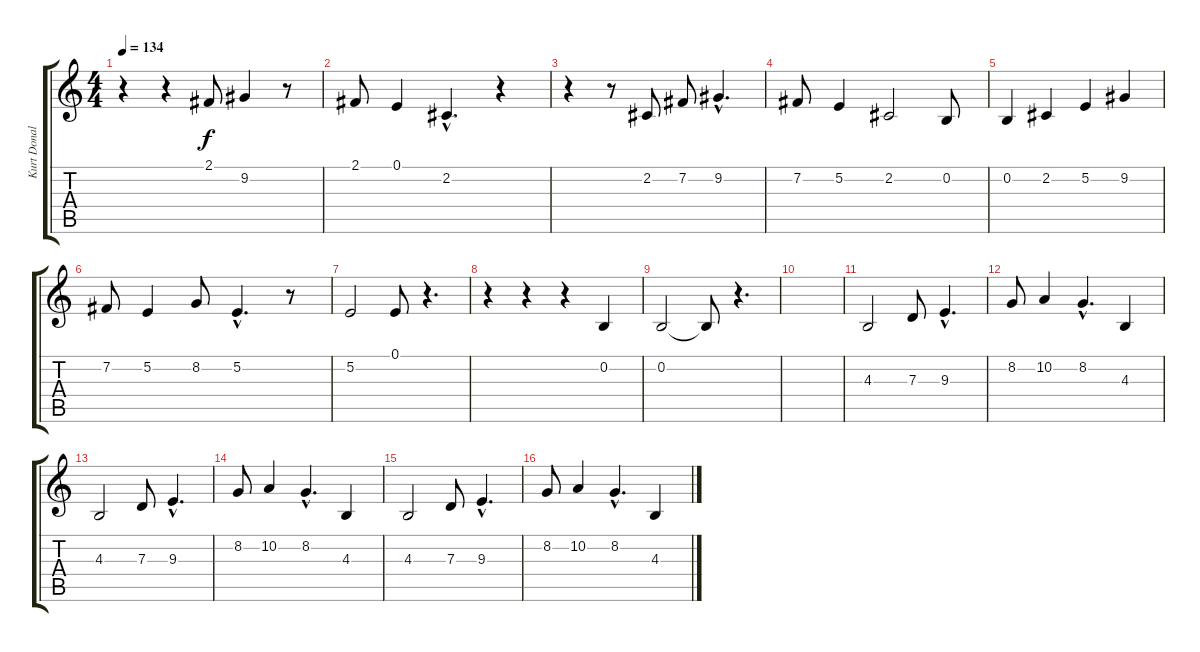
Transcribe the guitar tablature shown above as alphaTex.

\track ("Kurt Donald Cobain (Voix)" "Kurt Donal") {instrument trumpet}
\staff {score tabs}
\tuning (E4 B3 G3 D3 A2 E2) {hide}
\ts (4 4)
\tempo 134
\clef g2
\ks c
r.4{dy f} r.4 2.1.8 9.2.4 r.8 |
2.1.8 0.1.4 2.2{hac}.4{d} r.4 |
r.4 r.8 2.2.8 7.2.8 9.2{hac}.4{d} |
7.2.8 5.2.4 2.2.2 0.2.8 |
0.2.4 2.2.4 5.2.4 9.2.4 |
7.2.8 5.2.4 8.2.8 5.2{hac}.4{d} r.8 |
5.2.2 0.1.8 r.4{d} |
r.4 r.4 r.4 0.2.4 |
0.2.2 0.2{t}.8 r.4{d} |
|
4.3.2 7.3.8 9.3{hac}.4{d} |
8.2.8 10.2.4 8.2{hac}.4{d} 4.3.4 |
4.3.2 7.3.8 9.3{hac}.4{d} |
8.2.8 10.2.4 8.2{hac}.4{d} 4.3.4 |
4.3.2 7.3.8 9.3{hac}.4{d} |
8.2.8 10.2.4 8.2{hac}.4{d} 4.3.4
